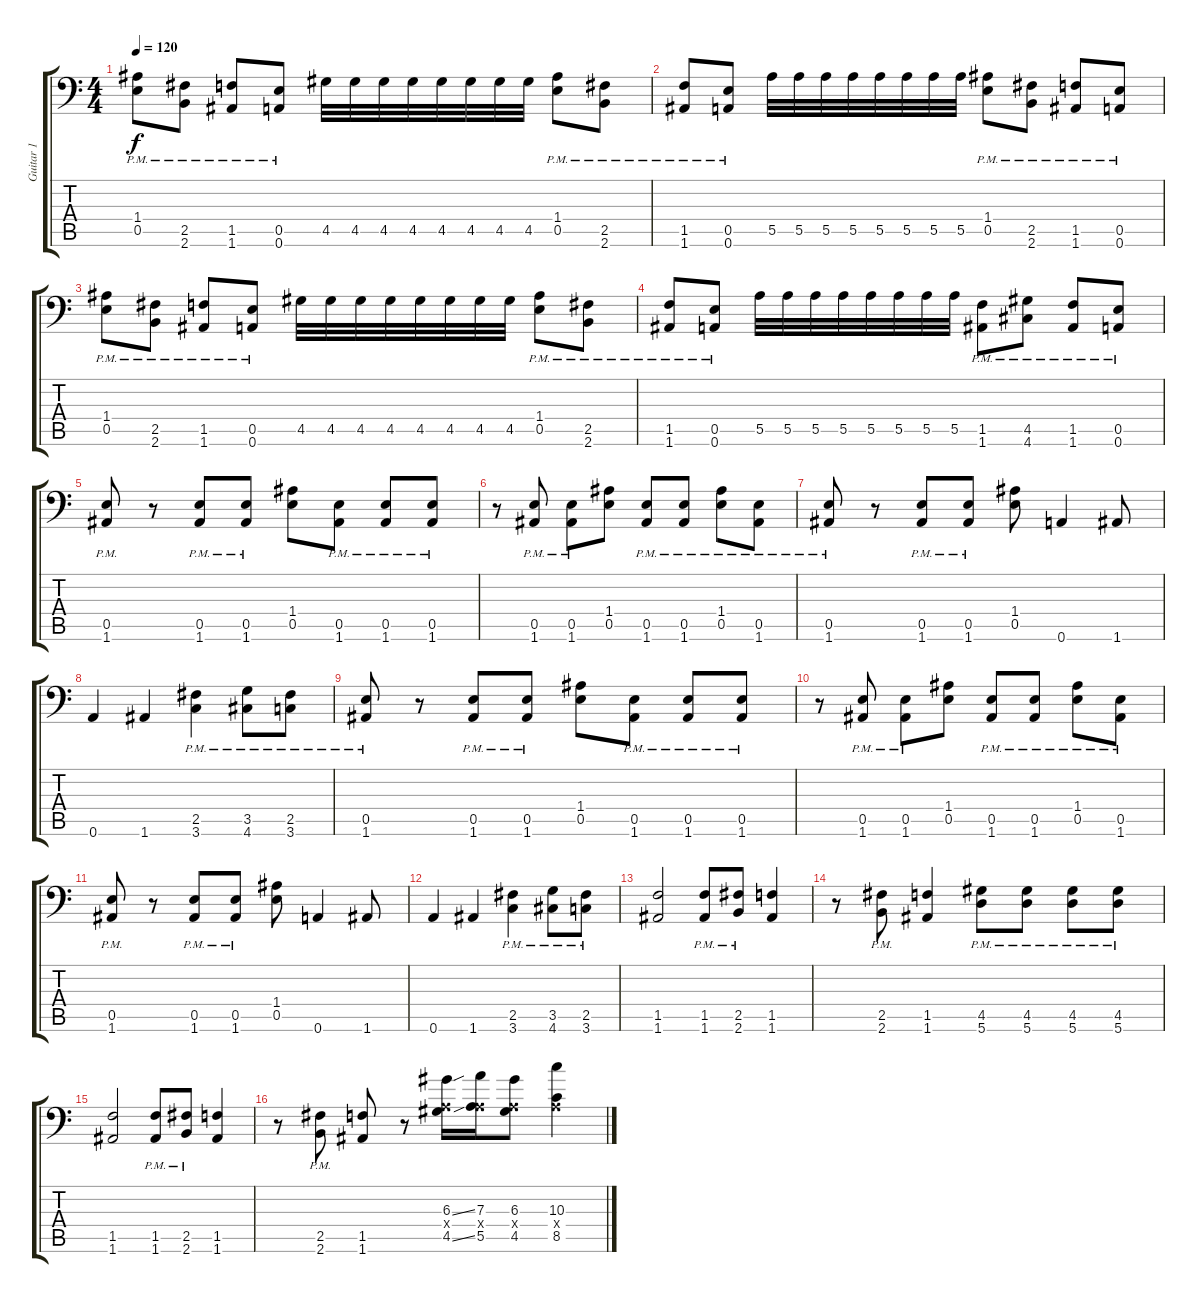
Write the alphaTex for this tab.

\track ("Guitar 1" "Guitar 1") {instrument distortionguitar}
\staff {score tabs}
\tuning (B3 Gb3 D3 A2 E2 A1) {hide}
\ts (4 4)
\tempo 120
\clef f4
\ks c
(1.4{pm} 0.5{pm}).8{dy f} (2.5{pm} 2.6{pm}).8 (1.5{pm} 1.6{pm}).8 (0.5{pm} 0.6{pm}).8 4.5.32 4.5.32 4.5.32 4.5.32 4.5.32 4.5.32 4.5.32 4.5.32 (1.4{pm} 0.5{pm}).8 (2.5{pm} 2.6{pm}).8 |
(1.5{pm} 1.6{pm}).8 (0.5{pm} 0.6{pm}).8 5.5.32 5.5.32 5.5.32 5.5.32 5.5.32 5.5.32 5.5.32 5.5.32 (1.4{pm} 0.5{pm}).8 (2.5{pm} 2.6{pm}).8 (1.5{pm} 1.6{pm}).8 (0.5{pm} 0.6{pm}).8 |
(1.4{pm} 0.5{pm}).8 (2.5{pm} 2.6{pm}).8 (1.5{pm} 1.6{pm}).8 (0.5{pm} 0.6{pm}).8 4.5.32 4.5.32 4.5.32 4.5.32 4.5.32 4.5.32 4.5.32 4.5.32 (1.4{pm} 0.5{pm}).8 (2.5{pm} 2.6{pm}).8 |
(1.5{pm} 1.6{pm}).8 (0.5{pm} 0.6{pm}).8 5.5.32 5.5.32 5.5.32 5.5.32 5.5.32 5.5.32 5.5.32 5.5.32 (1.5{pm} 1.6{pm}).8 (4.5{pm} 4.6{pm}).8 (1.5{pm} 1.6{pm}).8 (0.5{pm} 0.6{pm}).8 |
(0.5{pm} 1.6{pm}).8 r.8 (0.5{pm} 1.6{pm}).8 (0.5{pm} 1.6{pm}).8 (1.4 0.5).8 (0.5{pm} 1.6{pm}).8 (0.5{pm} 1.6{pm}).8 (0.5{pm} 1.6{pm}).8 |
r.8 (0.5{pm} 1.6{pm}).8 (0.5{pm} 1.6{pm}).8 (1.4 0.5).8 (0.5{pm} 1.6{pm}).8 (0.5{pm} 1.6{pm}).8 (1.4{pm} 0.5{pm}).8 (0.5{pm} 1.6{pm}).8 |
(0.5{pm} 1.6{pm}).8 r.8 (0.5{pm} 1.6{pm}).8 (0.5{pm} 1.6{pm}).8 (1.4 0.5).8 0.6.4 1.6.8 |
0.6.4 1.6.4 (2.5{pm} 3.6{pm}).4 (3.5{pm} 4.6{pm}).8 (2.5{pm} 3.6{pm}).8 |
(0.5{pm} 1.6{pm}).8 r.8 (0.5{pm} 1.6{pm}).8 (0.5{pm} 1.6{pm}).8 (1.4 0.5).8 (0.5{pm} 1.6{pm}).8 (0.5{pm} 1.6{pm}).8 (0.5{pm} 1.6{pm}).8 |
r.8 (0.5{pm} 1.6{pm}).8 (0.5{pm} 1.6{pm}).8 (1.4 0.5).8 (0.5{pm} 1.6{pm}).8 (0.5{pm} 1.6{pm}).8 (1.4{pm} 0.5{pm}).8 (0.5{pm} 1.6{pm}).8 |
(0.5{pm} 1.6{pm}).8 r.8 (0.5{pm} 1.6{pm}).8 (0.5{pm} 1.6{pm}).8 (1.4 0.5).8 0.6.4 1.6.8 |
0.6.4 1.6.4 (2.5{pm} 3.6{pm}).4 (3.5{pm} 4.6{pm}).8 (2.5{pm} 3.6{pm}).8 |
(1.5 1.6).2 (1.5{pm} 1.6{pm}).8 (2.5{pm} 2.6{pm}).8 (1.5 1.6).4 |
r.8 (2.5{pm} 2.6{pm}).8 (1.5 1.6).4 (4.5{pm} 5.6{pm}).8 (4.5{pm} 5.6{pm}).8 (4.5{pm} 5.6{pm}).8 (4.5{pm} 5.6{pm}).8 |
(1.5 1.6).2 (1.5{pm} 1.6{pm}).8 (2.5{pm} 2.6{pm}).8 (1.5 1.6).4 |
r.8 (2.5{pm} 2.6{pm}).8 (1.5 1.6).8 r.8 (6.3{ss} 0.4{x} 4.5{ss}).16 (7.3 0.4{x} 5.5).16 (6.3 0.4{x} 4.5).8 (10.3 0.4{x} 8.5).4
